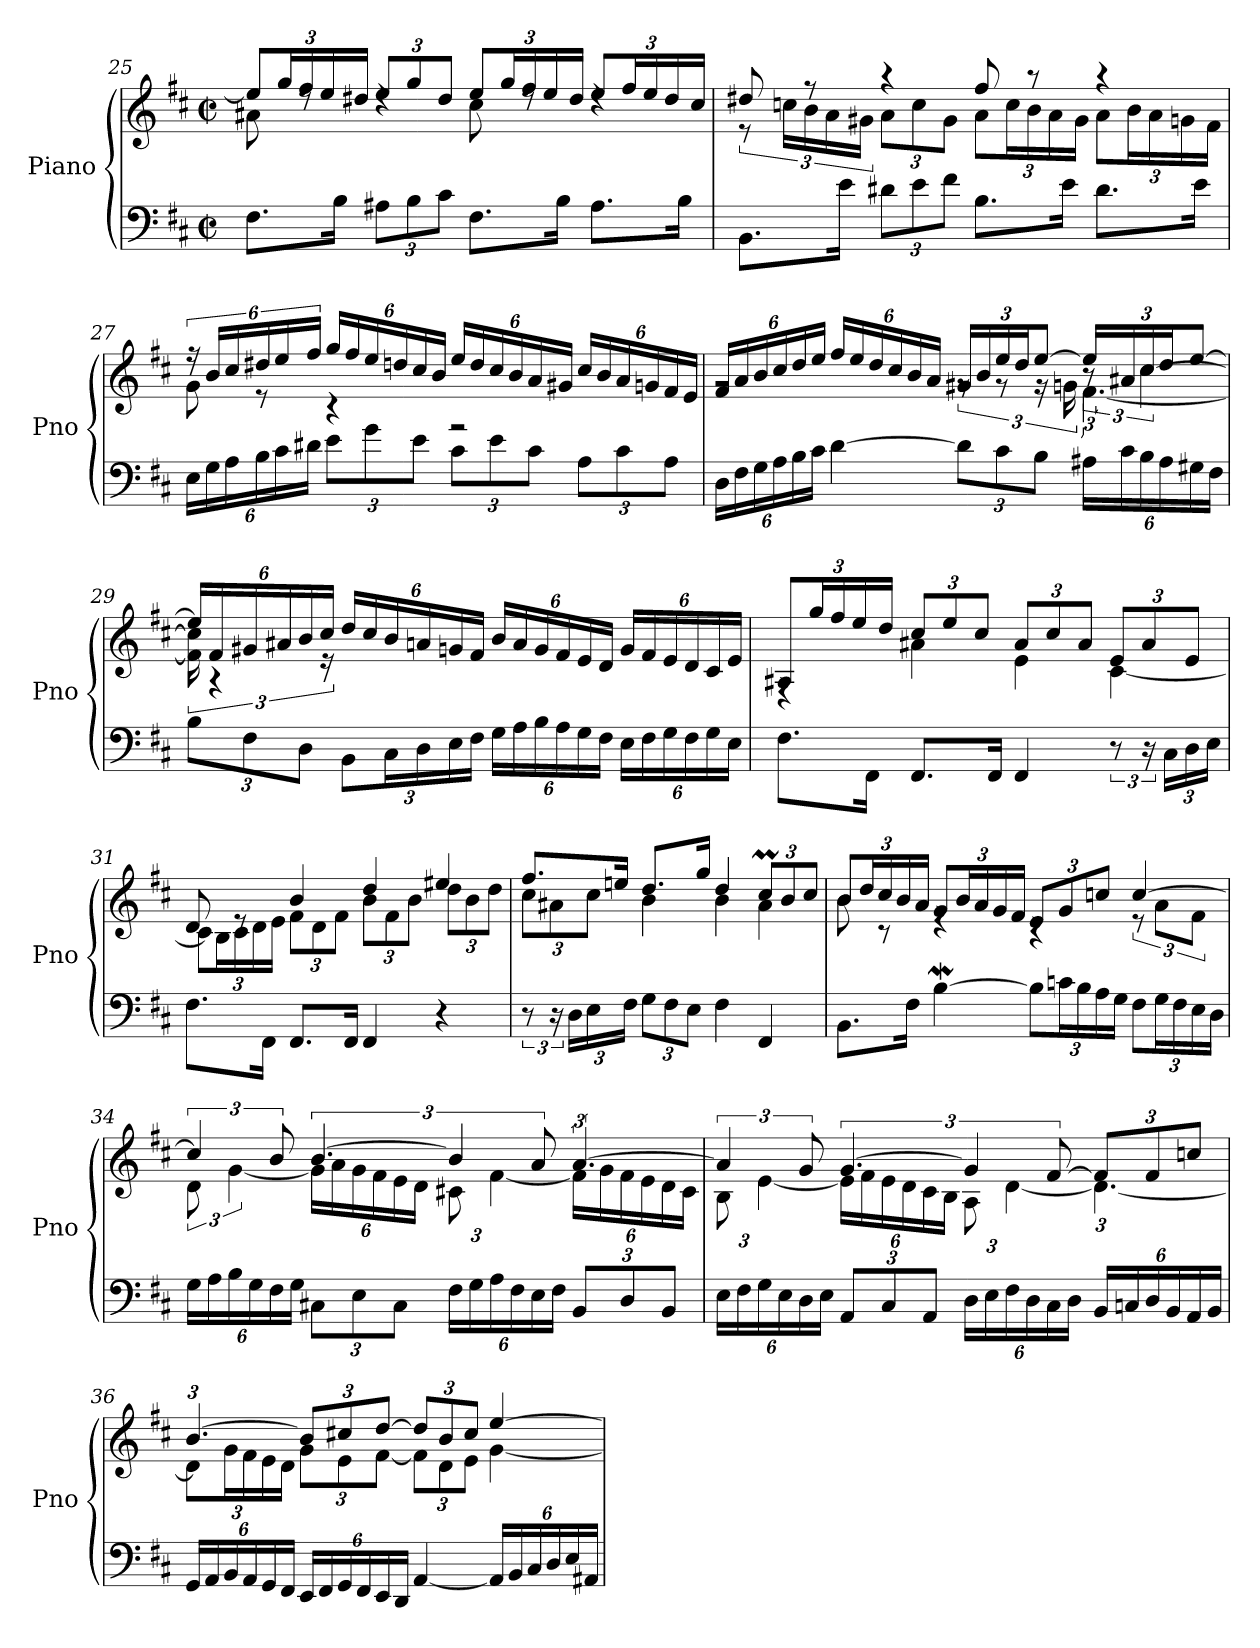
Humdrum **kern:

**kern	**kern
*part1	*part1
*staff2	*staff1
*I"Piano	*
*I'Pno	*
*clefF4	*clefG2
*k[f#c#]	*k[f#c#]
*M2/2	*M2/2
*met(c|)	*met(c|)
*	*Xbrackettup
=25	=25
*	*^
8.F#\L	12ee/L]	8a#X\
.	24gg/L	.
.	24ff#/	8rdd
.	24ee/	.
16B\Jk	.	.
.	24dd#X/JJ	.
*Xbrackettup	*	*
12A#X\L	12ee/L	4rdd
12B\	12gg/	.
12c#\J	12dd#/J	.
8.F#\L	12ee/L	8cc#\
.	24gg/L	.
.	24ff#/	8rdd
.	24ee/	.
16B\Jk	.	.
.	24dd#/JJ	.
8.A#\L	12ee/L	4rdd
.	24ff#/L	.
.	24ee/	.
.	24dd#/	.
16B\Jk	.	.
.	24cc#/JJ	.
!!LO:LB:g=z	!!
=26	=26	=26
*	*	*brackettup
8.BB\L	8dd#X/	12r
.	.	24ccn\LL
.	8r	24b\
.	.	24a\
16e\Jk	.	.
.	.	24g#X\JJ
*	*	*Xbrackettup
12d#X\L	4r	12a\L
12e\	.	12cc\
12f#\J	.	12g#\J
8.B\L	8ff#/	12a\L
.	.	24cc\L
.	8r	24b\
.	.	24a\
16e\Jk	.	.
.	.	24g#\JJ
8.d#\L	4r	12a\L
.	.	24b\L
.	.	24a\
.	.	24gn\
16e\Jk	.	.
.	.	24f#\JJ
!!LO:LB:g=z	!!
=27	=27	=27
*	*brackettup	*
24E\LL	24r	8g\
24G\	24b/LL	.
24A\	24cc#/	.
24B\	24dd#X/	8r
24c#\	24ee/	.
24d#X\JJ	24ff#/JJ	.
*	*Xbrackettup	*
12e\L	24gg/LL	4r
.	24ff#/	.
12g\	24ee/	.
.	24ddn/	.
12e\J	24cc#/	.
.	24b/JJ	.
12c#\L	24ee/LL	2r
.	24dd/	.
12e\	24cc#/	.
.	24b/	.
12c#\J	24a/	.
.	24g#X/JJ	.
12A\L	24cc#/LL	.
.	24b/	.
12c#\	24a/	.
.	24gn/	.
12A\J	24f#/	.
.	24e/JJ	.
!!LO:LB:g=z
=28	=28	=28
*	*	*^
24D\LL	24f#/LL	2rg	2.ryy
24F#\	24a/	.	.
24G\	24b/	.	.
24A\	24cc#/	.	.
24B\	24dd/	.	.
24c#\JJ	24ee/JJ	.	.
[4d\	24ff#/LL	.	.
.	24ee/	.	.
.	24dd/	.	.
.	24cc#/	.	.
.	24b/	.	.
.	24a/JJ	.	.
*	*	*brackettup	*
12d\L]	24g#X/LL	12rg	.
.	24b/	.	.
12c#\	24ee/	12rg	.
.	24dd/J	.	.
12B\J	[12ee/J	24rg	.
.	.	24gn\	.
*	*Xbrackettup	*	*brackettup
24A#X\LL	24ee/LL]	[6.f#\	12r
24c#\	24a#X/	.	.
24B\	24cc#/	.	[6cc#\
24A#\	24dd/J	.	.
24G#X\	[12ee/J	.	.
24F#\JJ	.	.	.
*	*	*v	*v
!!LO:LB:g=z
=29	=29	=29
*	*Xbrackettup	*brackettup
12B\L	24ee/LL]	24f#\] 24cc#\]
.	24f#/	6r
12F#\	24g#X/	.
.	24a#X/	.
12D\J	24b/	.
.	24cc#/JJ	24r
*	*Xbrackettup	*
12BB\L	24dd/LL	2.ryy
.	24cc#/	.
24C#\L	24b/	.
24D\	24an/	.
24E\	24gn/	.
24F#\JJ	24f#/JJ	.
24G\LL	24b/LL	.
24A\	24a/	.
24B\	24g/	.
24A\	24f#/	.
24G\	24e/	.
24F#\JJ	24d/JJ	.
24E\LL	24g/LL	.
24F#\	24f#/	.
24G\	24e/	.
24F#\	24d/	.
24G\	24c#/	.
24E\JJ	24e/JJ	.
!!LO:PB:g=z	!!
=30	=30	=30
8.F#\L	12A#X/L	4rF
.	24gg/L	.
.	24ff#/	.
.	24ee/	.
16FF#\Jk	.	.
.	24dd/JJ	.
8.FF#/L	12cc#/L	4a#X\
.	12ee/	.
.	12cc#/J	.
16FF#/Jk	.	.
4FF#/	12a#/L	4e\
.	12cc#/	.
.	12a#/J	.
*brackettup	*	*
12r	12e/L	[4c#\
24r	12a#/	.
24C#\LL	.	.
24D\	12e/J	.
24E\JJ	.	.
=31	=31	=31
8.F#\L	8d/	12c#\L]
.	.	24B\L
.	8re	24c#\
.	.	24d\
16FF#\Jk	.	.
.	.	24e\JJ
8.FF#/L	4b/	12f#\L
.	.	12d\
.	.	12f#\J
16FF#/Jk	.	.
4FF#/	4dd/	12b\L
.	.	12f#\
.	.	12b\J
4r	4ee#X/	12dd\L
.	.	12b\
.	.	12dd\J
!!LO:LB:g=z	!!
=32	=32	=32
12r	8.ff#/L	12cc#\L
24r	.	12a#X\
24D\LL	.	.
24E\	.	12cc#\J
.	16een/Jk	.
24F#\JJ	.	.
*Xbrackettup	*	*
12G\L	8.dd/L	4b\
12F#\	.	.
12E\J	.	.
.	16gg/Jk	.
4F#\	4dd/	4b\
4FF#/	12cc#m/L	4a#\
.	12b/	.
.	12cc#/J	.
=33	=33	=33
8.BB\L	12b/L	8b\
.	24dd/L	.
.	24cc#/	8r
.	24b/	.
16F#\Jk	.	.
.	24a/JJ	.
[4BW\	12g/L	4re
.	24b/L	.
.	24a/	.
.	24g/	.
.	24f#/JJ	.
12B\L]	12e/L	4rc
24cn\L	12g/	.
24B\	.	.
24A\	12ccn/J	.
24G\JJ	.	.
*	*	*brackettup
12F#\L	[4cc/	12r
24G\L	.	12a\L
24F#\	.	.
24E\	.	12f#\J
24D\JJ	.	.
!!LO:LB:g=z	!!
=34	=34	=34
24G\LL	6cc/]	12d\
24A\	.	.
24B\	.	[6g\
24G\	.	.
24F#\	12b/	.
24G\JJ	.	.
*	*	*Xbrackettup
12C#X\L	[6.b/	24g\LL]
.	.	24a\
12E\	.	24g\
.	.	24f#\
12C#\J	.	24e\
.	.	24d\JJ
*	*brackettup	*
24F#\LL	6b/]	12c#X\
24G\	.	.
24A\	.	[6f#\
24F#\	.	.
24E\	12a/	.
24F#\JJ	.	.
*	*	*Xbrackettup
12BB/L	[6.a/	24f#\LL]
.	.	24g\
12D/	.	24f#\
.	.	24e\
12BB/J	.	24d\
.	.	24c#\JJ
!!LO:LB:g=z	!!
=35	=35	=35
*	*brackettup	*
24E\LL	6a/]	12B\
24F#\	.	.
24G\	.	[6e\
24E\	.	.
24D\	12g/	.
24E\JJ	.	.
*	*	*Xbrackettup
12AA/L	[6.g/	24e\LL]
.	.	24f#\
12C#/	.	24e\
.	.	24d\
12AA/J	.	24c#\
.	.	24B\JJ
*	*brackettup	*
24D\LL	6g/]	12A\
24E\	.	.
24F#\	.	[6d\
24D\	.	.
24C#\	[12f#/	.
24D\JJ	.	.
*	*Xbrackettup	*
24BB/LL	12f#/L]	6.d\_
24Cn/	.	.
24D/	12f#/	.
24BB/	.	.
24AA/	12ccn/J	.
24BB/JJ	.	.
!!LO:LB:g=z	!!
=36	=36	=36
24GG/LL	[6.b/	12d\L]
24AA/	.	.
24BB/	.	24g\L
24AA/	.	24f#\
24GG/	.	24e\
24FF#/JJ	.	24d\JJ
24EE/LL	12b/L]	12g\L
24FF#/	.	.
24GG/	12cc#X/	12e\
24FF#/	.	.
24EE/	[12dd/J	[12f#\J
24DD/JJ	.	.
[4AA/	12dd/L]	12f#\L]
.	12b/	12d\
.	12cc#/J	12e\J
24AA/LL]	[4ee/	[4g\
24BB/	.	.
24C#/	.	.
24D/	.	.
24E/	.	.
24AA#X/JJ	.	.
*	*v	*v
=	=
*-	*-
